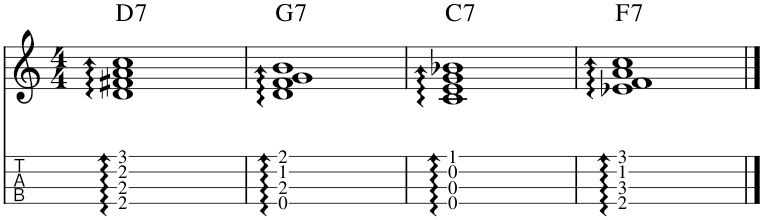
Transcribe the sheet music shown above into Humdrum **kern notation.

**kern	**kern	**harte
*part1	*part1	*part1
*staff2	*staff1	*
*I"Ukulélé	*	*
*I'Uk.	*	*
*stria4	*	*
*	*clefG2	*
*k[]	*k[]	*
*M4/4	*M4/4	*
=1	=1	=1
!	!	!LO:H:kt=7
1a:: 1d:: 1f#:: 1cc::	1d:: 1f#X:: 1a:: 1cc::	D:7
=2	=2	=2
!	!	!LO:H:kt=7
1g:: 1d:: 1f:: 1b::	1d:: 1f:: 1g:: 1b::	G:7
=3	=3	=3
!	!	!LO:H:kt=7
1g:: 1c:: 1e:: 1b-::	1c:: 1e:: 1g:: 1b-X::	C:7
=4	=4	=4
!	!	!LO:H:kt=7
1a:: 1e-:: 1f:: 1cc::	1e-X:: 1f:: 1a:: 1cc::	F:7
==	==	==
*-	*-	*-
